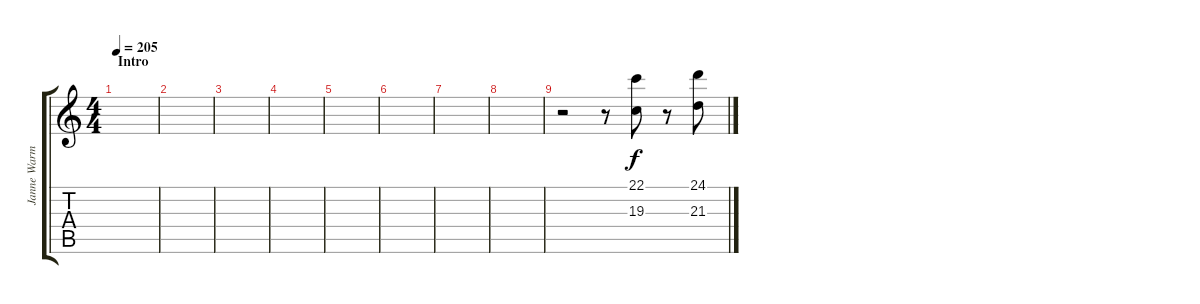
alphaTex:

\track ("Janne Warman" "Janne Warm") {instrument lead2sawtooth}
\staff {score tabs}
\tuning (D4 A3 F3 C3 G2 D2) {hide}
\ts (4 4)
\section ("" "Intro")
\tempo 205
\clef g2
\ks c
|
|
|
|
|
|
|
|
r.2 r.8 (22.1 19.3).8{instrument orchestrahit} r.8 (24.1 21.3).8
